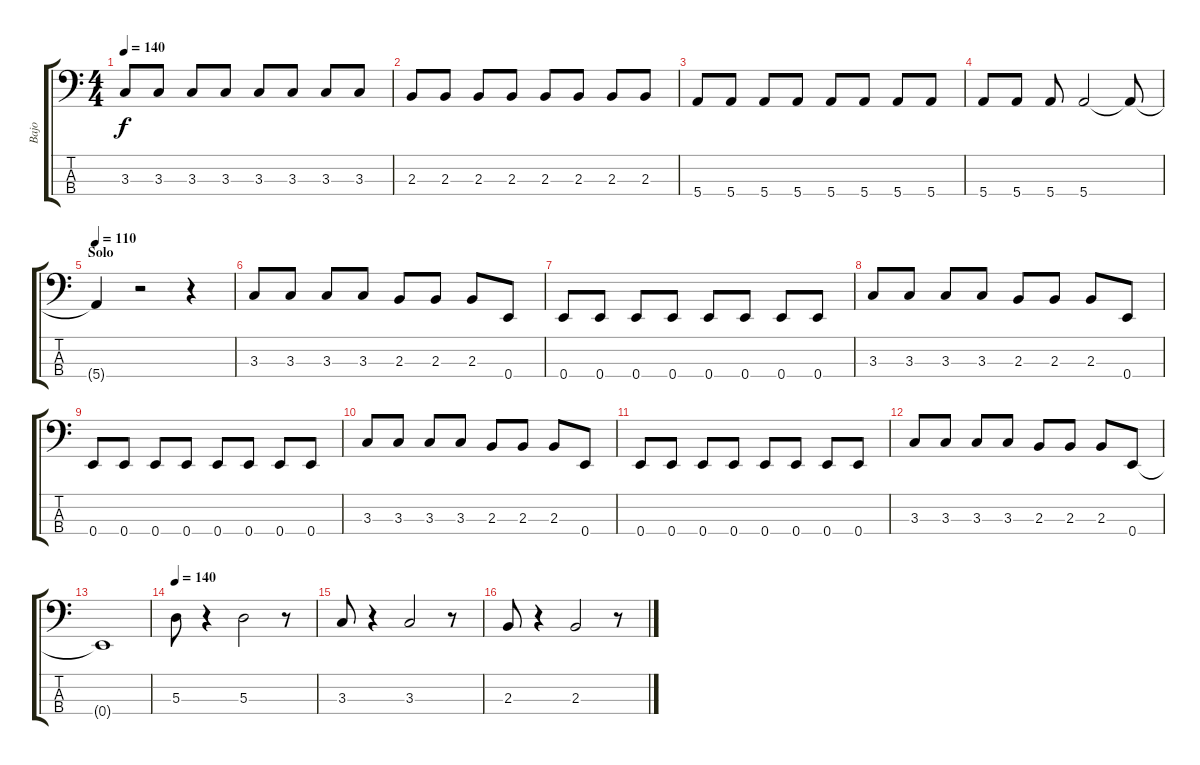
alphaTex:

\track ("Bajo" "Bajo") {instrument electricbasspick}
\staff {score tabs}
\tuning (G2 D2 A1 E1) {hide}
\ts (4 4)
\tempo 140
\clef f4
\ks c
3.3.8{dy f} 3.3.8 3.3.8 3.3.8 3.3.8 3.3.8 3.3.8 3.3.8 |
2.3.8 2.3.8 2.3.8 2.3.8 2.3.8 2.3.8 2.3.8 2.3.8 |
5.4.8 5.4.8 5.4.8 5.4.8 5.4.8 5.4.8 5.4.8 5.4.8 |
5.4.8 5.4.8 5.4.8 5.4.2 5.4{t}.8 |
\section ("" "Solo")
\tempo 110
5.4{t}.4 r.2 r.4 |
3.3.8 3.3.8 3.3.8 3.3.8 2.3.8 2.3.8 2.3.8 0.4.8 |
0.4.8 0.4.8 0.4.8 0.4.8 0.4.8 0.4.8 0.4.8 0.4.8 |
3.3.8 3.3.8 3.3.8 3.3.8 2.3.8 2.3.8 2.3.8 0.4.8 |
0.4.8 0.4.8 0.4.8 0.4.8 0.4.8 0.4.8 0.4.8 0.4.8 |
3.3.8 3.3.8 3.3.8 3.3.8 2.3.8 2.3.8 2.3.8 0.4.8 |
0.4.8 0.4.8 0.4.8 0.4.8 0.4.8 0.4.8 0.4.8 0.4.8 |
3.3.8 3.3.8 3.3.8 3.3.8 2.3.8 2.3.8 2.3.8 0.4.8 |
0.4{t}.1 |
\tempo 140
5.3.8 r.4 5.3.2 r.8 |
3.3.8 r.4 3.3.2 r.8 |
2.3.8 r.4 2.3.2 r.8
